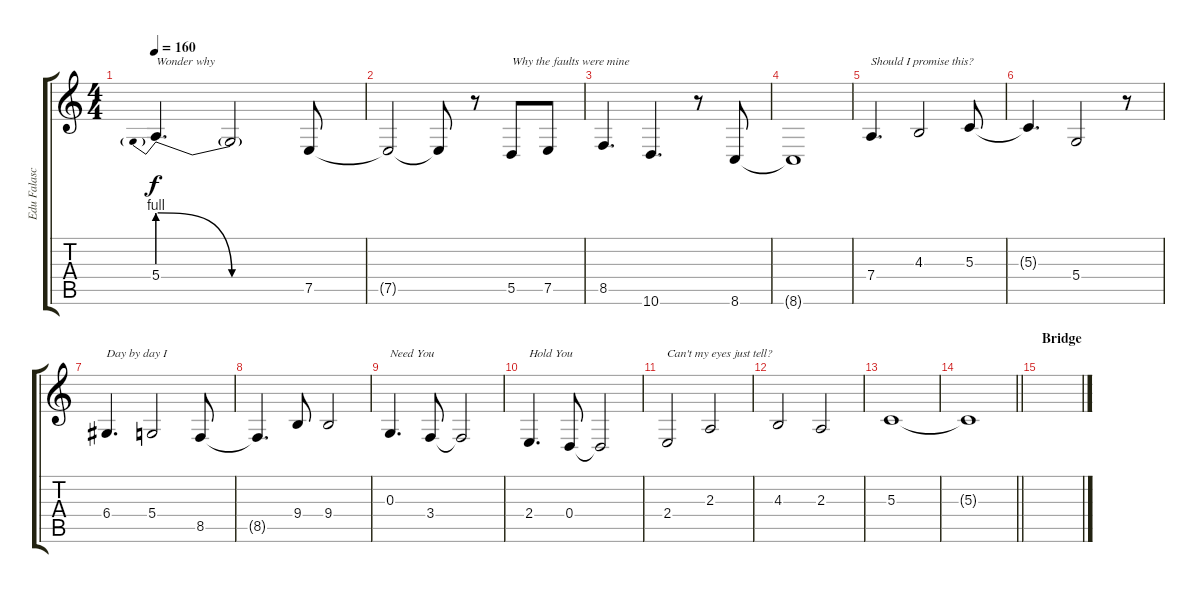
\track ("Edu Falaschi(Vocals)" "Edu Falasc") {instrument oboe}
\staff {score tabs}
\tuning (E4 B3 G3 D3 A2 E2) {hide}
\ts (4 4)
\tempo 160
\clef g2
\ks c
5.4{be (prebendrelease 0 4 60 0)}.4{d txt "Wonder why" dy f} 5.4{be (hold 0 0 60 0) t}.2 7.5.8 |
7.5{t}.2 7.5{t}.8 r.8 5.5.8{txt "Why the faults were mine"} 7.5.8 |
8.5.4{d} 10.6.4{d} r.8 8.6.8 |
8.6{t}.1 |
7.4.4{d txt "Should I promise this?"} 4.3.2 5.3.8 |
5.3{t}.4{d} 5.4.2 r.8 |
6.4.4{d txt "Day by day I"} 5.4.2 8.5.8 |
8.5{t}.4{d} 9.4.8 9.4.2 |
0.3.4{d txt "Need You"} 3.4.8 3.4{t}.2 |
2.4.4{d txt "Hold You"} 0.4.8 0.4{t}.2 |
2.4.2{txt "Can't my eyes just tell?"} 2.3.2 |
4.3.2 2.3.2 |
5.3.1 |
\barLineRight lightlight
5.3{t}.1 |
\section ("" "Bridge")
